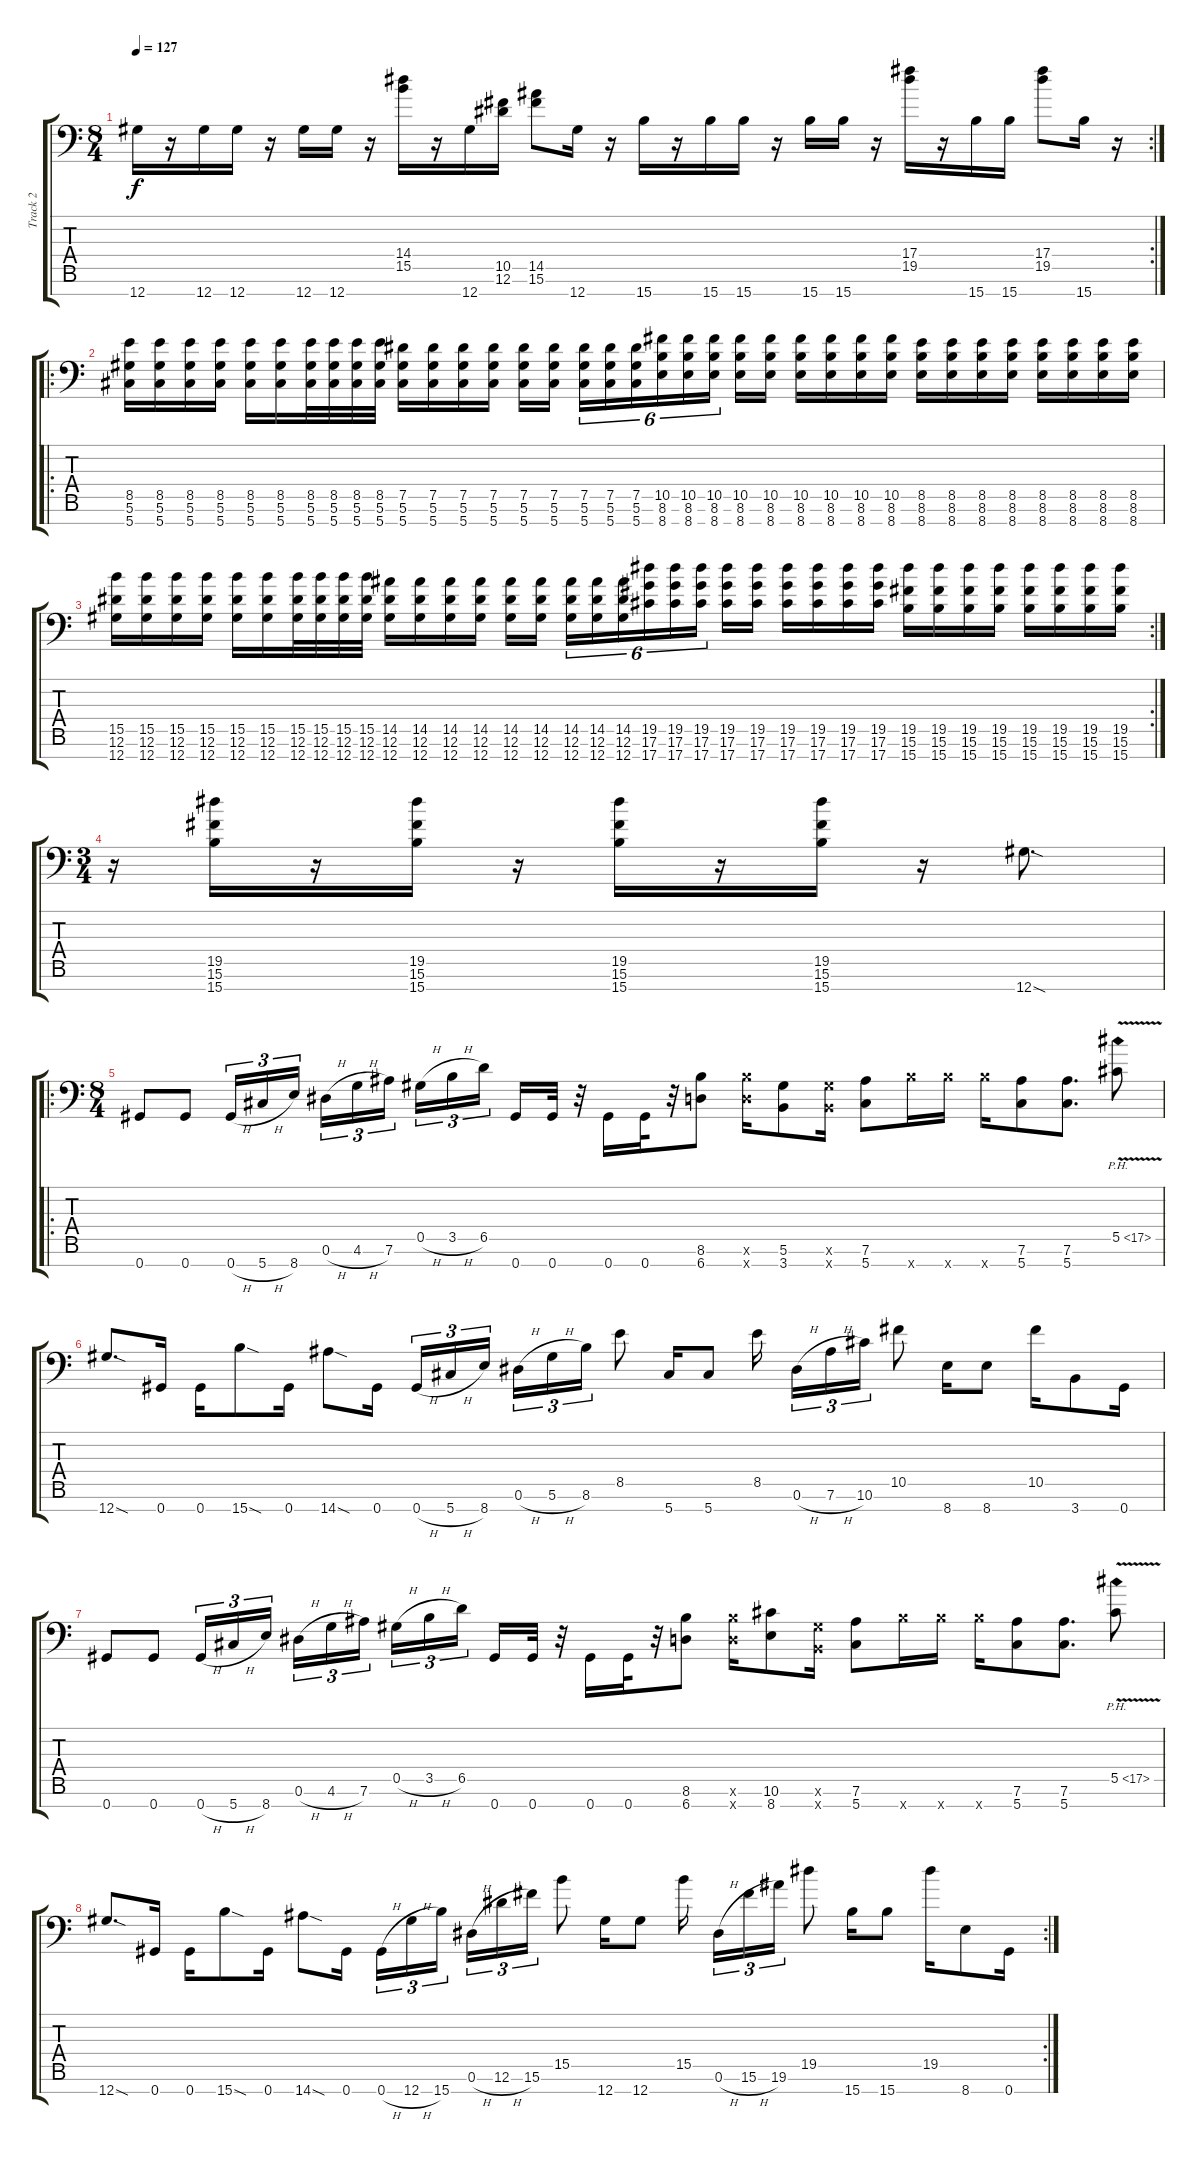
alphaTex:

\track ("Track 2" "Track 2") {instrument distortionguitar}
\staff {score tabs}
\tuning (Eb4 Bb3 Gb3 Db3 Ab2 Eb2 Ab1) {hide}
\rc 2
\ts (8 4)
\tempo 127
\clef f4
\ks c
12.7.16{dy f} r.16 12.7.16 12.7.16 r.16 12.7.16 12.7.16 r.16 (14.4 15.5).16 r.16 12.7.16 (10.5 12.6).16 (14.5 15.6).8 12.7.16 r.16 15.7.16 r.16 15.7.16 15.7.16 r.16 15.7.16 15.7.16 r.16 (17.4 19.5).16 r.16 15.7.16 15.7.16 (17.4 19.5).8 15.7.16 r.16 |
\ro
(8.5 5.6 5.7).16 (8.5 5.6 5.7).16 (8.5 5.6 5.7).16 (8.5 5.6 5.7).16 (8.5 5.6 5.7).16 (8.5 5.6 5.7).16 (8.5 5.6 5.7).32 (8.5 5.6 5.7).32 (8.5 5.6 5.7).32 (8.5 5.6 5.7).32 (7.5 5.6 5.7).16 (7.5 5.6 5.7).16 (7.5 5.6 5.7).16 (7.5 5.6 5.7).16 (7.5 5.6 5.7).16 (7.5 5.6 5.7).16{beam splitsecondary} (7.5 5.6 5.7).16{tu (6 4)} (7.5 5.6 5.7).16{tu (6 4)} (7.5 5.6 5.7).16{tu (6 4)} (10.5 8.6 8.7).16{tu (6 4)} (10.5 8.6 8.7).16{tu (6 4)} (10.5 8.6 8.7).16{tu (6 4) beam splitsecondary} (10.5 8.6 8.7).16 (10.5 8.6 8.7).16 (10.5 8.6 8.7).16 (10.5 8.6 8.7).16 (10.5 8.6 8.7).16 (10.5 8.6 8.7).16 (8.5 8.6 8.7).16 (8.5 8.6 8.7).16 (8.5 8.6 8.7).16 (8.5 8.6 8.7).16 (8.5 8.6 8.7).16 (8.5 8.6 8.7).16 (8.5 8.6 8.7).16 (8.5 8.6 8.7).16 |
\rc 2
(15.5 12.6 12.7).16 (15.5 12.6 12.7).16 (15.5 12.6 12.7).16 (15.5 12.6 12.7).16 (15.5 12.6 12.7).16 (15.5 12.6 12.7).16 (15.5 12.6 12.7).32 (15.5 12.6 12.7).32 (15.5 12.6 12.7).32 (15.5 12.6 12.7).32 (14.5 12.6 12.7).16 (14.5 12.6 12.7).16 (14.5 12.6 12.7).16 (14.5 12.6 12.7).16 (14.5 12.6 12.7).16 (14.5 12.6 12.7).16{beam splitsecondary} (14.5 12.6 12.7).16{tu (6 4)} (14.5 12.6 12.7).16{tu (6 4)} (14.5 12.6 12.7).16{tu (6 4)} (19.5 17.6 17.7).16{tu (6 4)} (19.5 17.6 17.7).16{tu (6 4)} (19.5 17.6 17.7).16{tu (6 4) beam splitsecondary} (19.5 17.6 17.7).16 (19.5 17.6 17.7).16 (19.5 17.6 17.7).16 (19.5 17.6 17.7).16 (19.5 17.6 17.7).16 (19.5 17.6 17.7).16 (19.5 15.6 15.7).16 (19.5 15.6 15.7).16 (19.5 15.6 15.7).16 (19.5 15.6 15.7).16 (19.5 15.6 15.7).16 (19.5 15.6 15.7).16 (19.5 15.6 15.7).16 (19.5 15.6 15.7).16 |
\ts (3 4)
r.16 (19.5 15.6 15.7).16 r.16 (19.5 15.6 15.7).16 r.16 (19.5 15.6 15.7).16 r.16 (19.5 15.6 15.7).16 r.16 12.7{sod}.8{d} |
\ro
\ts (8 4)
0.7.8 0.7.8 0.7{h}.16{tu (3 2)} 5.7{h}.16{tu (3 2)} 8.7.16{tu (3 2) beam splitsecondary} 0.6{h}.16{tu (3 2)} 4.6{h}.16{tu (3 2)} 7.6.16{tu (3 2)} 0.5{h}.16{tu (3 2)} 3.5{h}.16{tu (3 2)} 6.5.16{tu (3 2) beam splitsecondary} 0.7.16 0.7.32 r.32 0.7.16 0.7.32 r.32 (8.6 6.7).8 (8.6{x} 6.7{x}).16 (5.6 3.7).8 (5.6{x} 3.7{x}).16 (7.6 5.7).8 15.7{x}.16 15.7{x}.16 15.7{x}.16 (7.6 5.7).8 (7.6 5.7).8{d} 5.5{ph 12 v}.8 |
12.7{sod}.8{d} 0.7.16 0.7.16 15.7{sod}.8 0.7.16 14.7{sod}.8 0.7.16{beam splitsecondary} 0.7{h}.16{tu (3 2)} 5.7{h}.16{tu (3 2)} 8.7.16{tu (3 2) beam splitsecondary} 0.6{h}.16{tu (3 2)} 5.6{h}.16{tu (3 2)} 8.6.16{tu (3 2)} 8.5.8 5.7.16 5.7.8 8.5.16{beam splitsecondary} 0.6{h}.16{tu (3 2)} 7.6{h}.16{tu (3 2)} 10.6.16{tu (3 2)} 10.5.8 8.7.16 8.7.8 10.5.16 3.7.8 0.7.16 |
0.7.8 0.7.8 0.7{h}.16{tu (3 2)} 5.7{h}.16{tu (3 2)} 8.7.16{tu (3 2) beam splitsecondary} 0.6{h}.16{tu (3 2)} 4.6{h}.16{tu (3 2)} 7.6.16{tu (3 2)} 0.5{h}.16{tu (3 2)} 3.5{h}.16{tu (3 2)} 6.5.16{tu (3 2) beam splitsecondary} 0.7.16 0.7.32 r.32 0.7.16 0.7.32 r.32 (8.6 6.7).8 (8.6{x} 6.7{x}).16 (10.6 8.7).8 (5.6{x} 3.7{x}).16 (7.6 5.7).8 15.7{x}.16 15.7{x}.16 15.7{x}.16 (7.6 5.7).8 (7.6 5.7).8{d} 5.5{ph 12 v}.8 |
\rc 2
12.7{sod}.8{d} 0.7.16 0.7.16 15.7{sod}.8 0.7.16 14.7{sod}.8 0.7.16{beam splitsecondary} 0.7{h}.16{tu (3 2)} 12.7{h}.16{tu (3 2)} 15.7.16{tu (3 2) beam splitsecondary} 0.6{h}.16{tu (3 2)} 12.6{h}.16{tu (3 2)} 15.6.16{tu (3 2)} 15.5.8 12.7.16 12.7.8 15.5.16{beam splitsecondary} 0.6{h}.16{tu (3 2)} 15.6{h}.16{tu (3 2)} 19.6.16{tu (3 2)} 19.5.8 15.7.16 15.7.8 19.5.16 8.7.8 0.7.16
